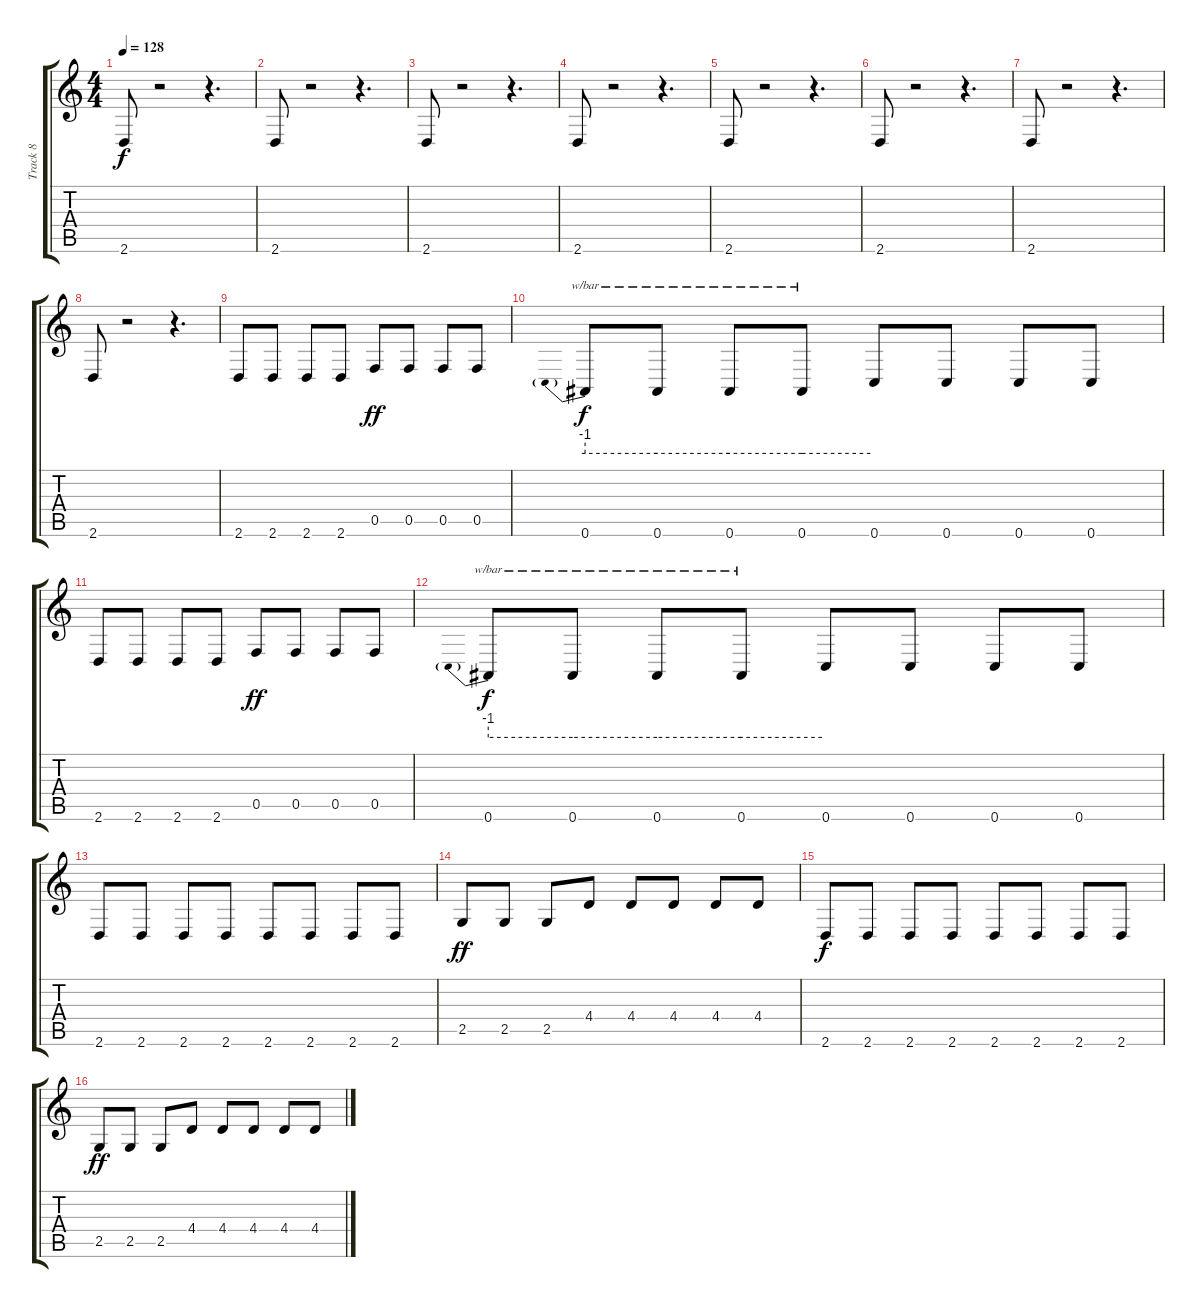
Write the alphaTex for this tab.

\track ("Track 8" "Track 8") {instrument electricbassfinger}
\staff {score tabs}
\tuning (C4 G3 Eb3 Bb2 F2 C2) {hide}
\ts (4 4)
\tempo 128
\clef g2
\ks c
2.6.8{dy f} r.2 r.4{d} |
2.6.8 r.2 r.4{d} |
2.6.8 r.2 r.4{d} |
2.6.8 r.2 r.4{d} |
2.6.8 r.2 r.4{d} |
2.6.8 r.2 r.4{d} |
2.6.8 r.2 r.4{d} |
2.6.8 r.2 r.4{d} |
2.6.8 2.6.8 2.6.8 2.6.8 0.5.8{dy ff} 0.5.8 0.5.8 0.5.8 |
0.6.8{tbe (predive default 0 -4 60 -4) dy f} 0.6.8{tbe (hold default 0 -4 60 -4)} 0.6.8{tbe (hold default 0 -4 60 -4)} 0.6.8{tbe (hold default 0 -4 60 -4)} 0.6.8 0.6.8 0.6.8 0.6.8 |
2.6.8 2.6.8 2.6.8 2.6.8 0.5.8{dy ff} 0.5.8 0.5.8 0.5.8 |
0.6.8{tbe (predive default 0 -4 60 -4) dy f} 0.6.8{tbe (hold default 0 -4 60 -4)} 0.6.8{tbe (hold default 0 -4 60 -4)} 0.6.8{tbe (hold default 0 -4 60 -4)} 0.6.8 0.6.8 0.6.8 0.6.8 |
2.6.8 2.6.8 2.6.8 2.6.8 2.6.8 2.6.8 2.6.8 2.6.8 |
2.5.8{dy ff} 2.5.8 2.5.8 4.4.8 4.4.8 4.4.8 4.4.8 4.4.8 |
2.6.8{dy f} 2.6.8 2.6.8 2.6.8 2.6.8 2.6.8 2.6.8 2.6.8 |
2.5.8{dy ff} 2.5.8 2.5.8 4.4.8 4.4.8 4.4.8 4.4.8 4.4.8
